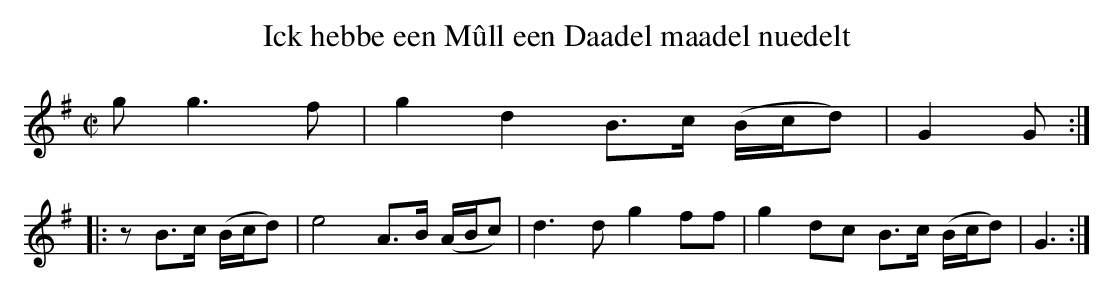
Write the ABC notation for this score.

X:1
T:Ick hebbe een M\^ull een Daadel maadel nuedelt
M:C|
K:Gmaj
gg3f|g2d2B>c (B/c/d)|G2G:|
|:zB>c (B/c/d)|e4A>B (A/B/c)|d3dg2ff|g2dc B>c (B/c/d)|G3:|
